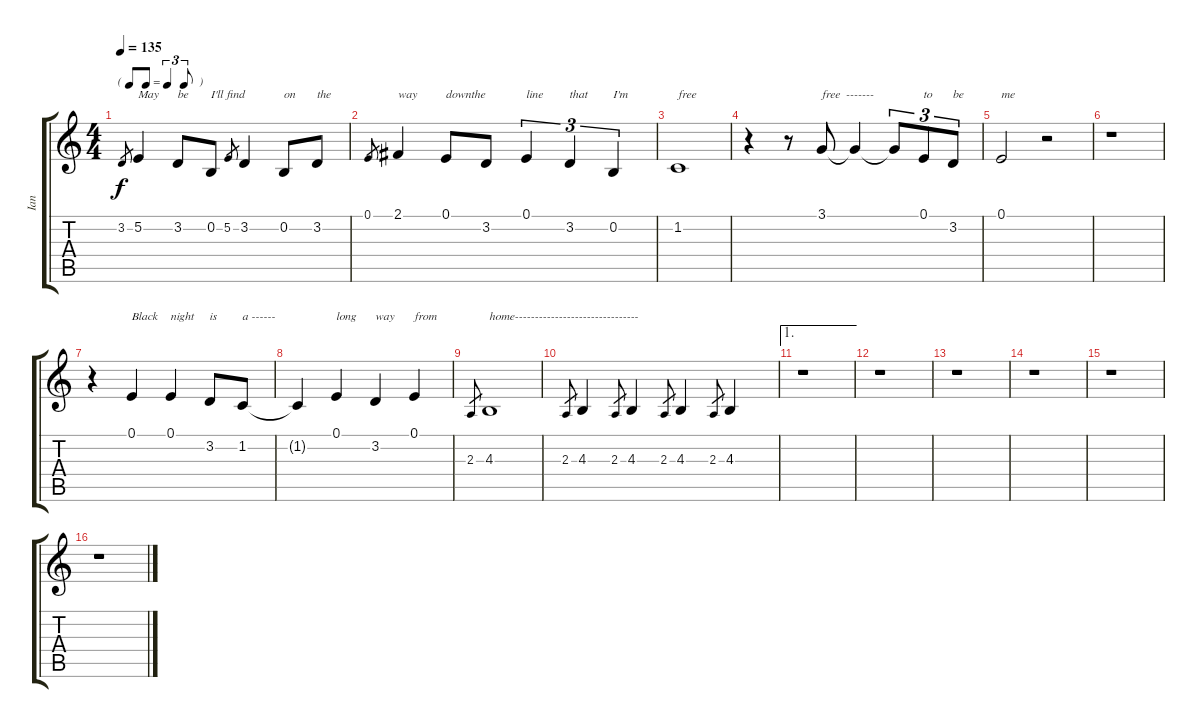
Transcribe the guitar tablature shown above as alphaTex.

\track ("Ian" "Ian") {instrument lead6voice}
\staff {score tabs}
\tuning (E4 B3 G3 D3 A2 E2) {hide}
\ts (4 4)
\tf triplet8th
\tempo 135
\clef g2
\ks c
3.2.8{gr dy f} 5.2.4{txt "May"} 3.2.8{txt "be"} 0.2.8{txt "I'll find"} 5.2.8{gr} 3.2.4 0.2.8{txt "on"} 3.2.8{txt "the"} |
0.1.8{gr} 2.1.4{txt "way"} 0.1.8{txt "downthe"} 3.2.8 0.1.4{tu (3 2) txt "line"} 3.2.4{tu (3 2) txt "that"} 0.2.4{tu (3 2) txt "I'm"} |
1.2.1{txt "free"} |
r.4 r.8 3.1.8{txt "free  -------"} 3.1{t}.4 3.1{t}.8{tu (3 2)} 0.1.8{tu (3 2) txt "to"} 3.2.8{tu (3 2) txt "be"} |
0.1.2{txt "me"} r.2 |
r.1 |
r.4 0.1.4{txt "Black"} 0.1.4{txt "night"} 3.2.8{txt "is"} 1.2.8{txt "a ------"} |
1.2{t}.4 0.1.4{txt "long"} 3.2.4{txt "way"} 0.1.4{txt "from"} |
2.3.8{gr} 4.3.1{txt "home-------------------------------"} |
2.3.8{gr} 4.3.4 2.3.8{gr} 4.3.4 2.3.8{gr} 4.3.4 2.3.8{gr} 4.3.4 |
\ae 1
r.1 |
r.1 |
r.1 |
r.1 |
r.1 |
r.1
